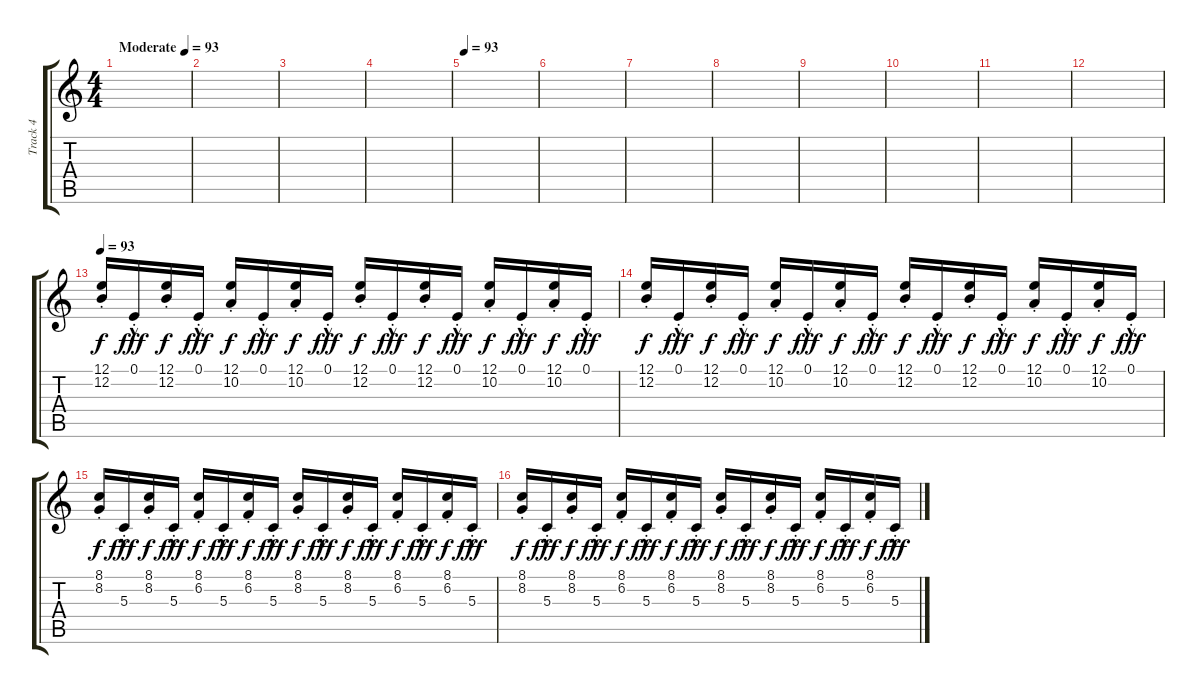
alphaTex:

\track ("Track 4" "Track 4") {instrument stringensemble1}
\staff {score tabs}
\tuning (E4 B3 G3 D3 A2 D2) {hide}
\ts (4 4)
\tempo (93 "Moderate")
\clef g2
\ks c
|
|
|
|
\tempo 93
|
|
|
|
|
|
|
|
\tempo 93
(12.1{st} 12.2{st}).16 0.1{hac st}.16{dy fff} (12.1{st} 12.2{st}).16{dy f} 0.1{hac st}.16{dy fff} (12.1{st} 10.2{st}).16{dy f} 0.1{hac st}.16{dy fff} (12.1{st} 10.2{st}).16{dy f} 0.1{hac st}.16{dy fff} (12.1{st} 12.2{st}).16{dy f} 0.1{hac st}.16{dy fff} (12.1{st} 12.2{st}).16{dy f} 0.1{hac st}.16{dy fff} (12.1{st} 10.2{st}).16{dy f} 0.1{hac st}.16{dy fff} (12.1{st} 10.2{st}).16{dy f} 0.1{hac st}.16{dy fff} |
(12.1{st} 12.2{st}).16{dy f} 0.1{hac st}.16{dy fff} (12.1{st} 12.2{st}).16{dy f} 0.1{hac st}.16{dy fff} (12.1{st} 10.2{st}).16{dy f} 0.1{hac st}.16{dy fff} (12.1{st} 10.2{st}).16{dy f} 0.1{hac st}.16{dy fff} (12.1{st} 12.2{st}).16{dy f} 0.1{hac st}.16{dy fff} (12.1{st} 12.2{st}).16{dy f} 0.1{hac st}.16{dy fff} (12.1{st} 10.2{st}).16{dy f} 0.1{hac st}.16{dy fff} (12.1{st} 10.2{st}).16{dy f} 0.1{hac st}.16{dy fff} |
(8.1{st} 8.2{st}).16{dy f} 5.3{hac st}.16{dy fff} (8.1{st} 8.2{st}).16{dy f} 5.3{hac st}.16{dy fff} (8.1{st} 6.2{st}).16{dy f} 5.3{hac st}.16{dy fff} (8.1{st} 6.2{st}).16{dy f} 5.3{hac st}.16{dy fff} (8.1{st} 8.2{st}).16{dy f} 5.3{hac st}.16{dy fff} (8.1{st} 8.2{st}).16{dy f} 5.3{hac st}.16{dy fff} (8.1{st} 6.2{st}).16{dy f} 5.3{hac st}.16{dy fff} (8.1{st} 6.2{st}).16{dy f} 5.3{hac st}.16{dy fff} |
(8.1{st} 8.2{st}).16{dy f} 5.3{hac st}.16{dy fff} (8.1{st} 8.2{st}).16{dy f} 5.3{hac st}.16{dy fff} (8.1{st} 6.2{st}).16{dy f} 5.3{hac st}.16{dy fff} (8.1{st} 6.2{st}).16{dy f} 5.3{hac st}.16{dy fff} (8.1{st} 8.2{st}).16{dy f} 5.3{hac st}.16{dy fff} (8.1{st} 8.2{st}).16{dy f} 5.3{hac st}.16{dy fff} (8.1{st} 6.2{st}).16{dy f} 5.3{hac st}.16{dy fff} (8.1{st} 6.2{st}).16{dy f} 5.3{hac st}.16{dy fff}
